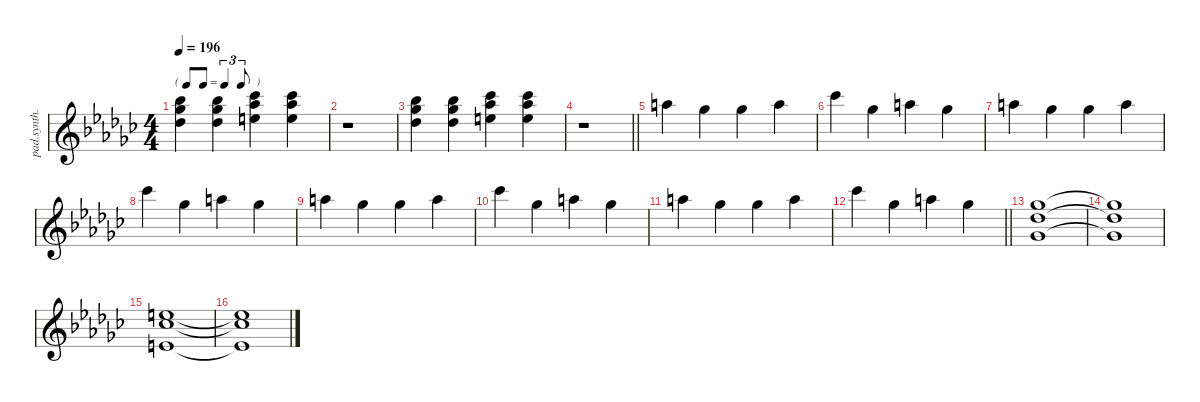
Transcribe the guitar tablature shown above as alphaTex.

\defaultSystemsLayout 4
\hideDynamics
\bracketExtendMode nobrackets
\otherSystemsTrackNameOrientation horizontal
\track ("Synth" "pad.synth.") {defaultSystemsLayout 8 instrument pad3polysynth}
\staff {score}
\tuning (E4 B3 G3 D3 A2 E2)
\ts (4 4)
\tf triplet8th
\tempo 196
\clef g2
\ks gb
(18.1{acc b} 19.2{acc b} 18.3{acc b}).4{dy f beam Down} (18.1{acc b} 19.2{acc b} 18.3{acc b}).4{beam Down} (19.1{acc b} 21.2{acc b} 21.3{acc forcenatural}).4{beam Down} (19.1{acc b} 21.2{acc b} 21.3{acc forcenatural}).4{beam Down} |
r.1{beam Down} |
(18.1{acc b} 19.2{acc b} 18.3{acc b}).4{beam Down} (18.1{acc b} 19.2{acc b} 18.3{acc b}).4{beam Down} (19.1{acc b} 21.2{acc b} 21.3{acc forcenatural}).4{beam Down} (19.1{acc b} 21.2{acc b} 21.3{acc forcenatural}).4{beam Down} |
\barLineRight lightlight
r.1{beam Down} |
17.1{acc forcenatural}.4{beam Down} 14.1{acc b}.4{beam Down} 14.1{acc b}.4{beam Down} 17.1{acc forcenatural}.4{beam Down} |
19.1{acc b}.4{beam Down} 19.2{acc b}.4{beam Down} 17.1{acc forcenatural}.4{beam Down} 19.2{acc b}.4{beam Down} |
17.1{acc forcenatural}.4{beam Down} 14.1{acc b}.4{beam Down} 14.1{acc b}.4{beam Down} 17.1{acc forcenatural}.4{beam Down} |
19.1{acc b}.4{beam Down} 19.2{acc b}.4{beam Down} 17.1{acc forcenatural}.4{beam Down} 19.2{acc b}.4{beam Down} |
17.1{acc forcenatural}.4{beam Down} 14.1{acc b}.4{beam Down} 14.1{acc b}.4{beam Down} 17.1{acc forcenatural}.4{beam Down} |
19.1{acc b}.4{beam Down} 19.2{acc b}.4{beam Down} 17.1{acc forcenatural}.4{beam Down} 19.2{acc b}.4{beam Down} |
17.1{acc forcenatural}.4{beam Down} 14.1{acc b}.4{beam Down} 14.1{acc b}.4{beam Down} 17.1{acc forcenatural}.4{beam Down} |
\barLineRight lightlight
19.1{acc b}.4{beam Down} 19.2{acc b}.4{beam Down} 17.1{acc forcenatural}.4{beam Down} 19.2{acc b}.4{beam Down} |
(23.3{acc b} 23.4{acc b} 21.5{acc b}).1{beam Down} |
(23.3{t acc b} 23.4{t acc b} 21.5{t acc b}).1{beam Down} |
(21.3{acc forcenatural} 21.4{acc b} 19.5{acc forcenatural}).1{beam Up} |
(21.3{t acc forcenatural} 21.4{t acc b} 19.5{t acc forcenatural}).1{beam Up}
